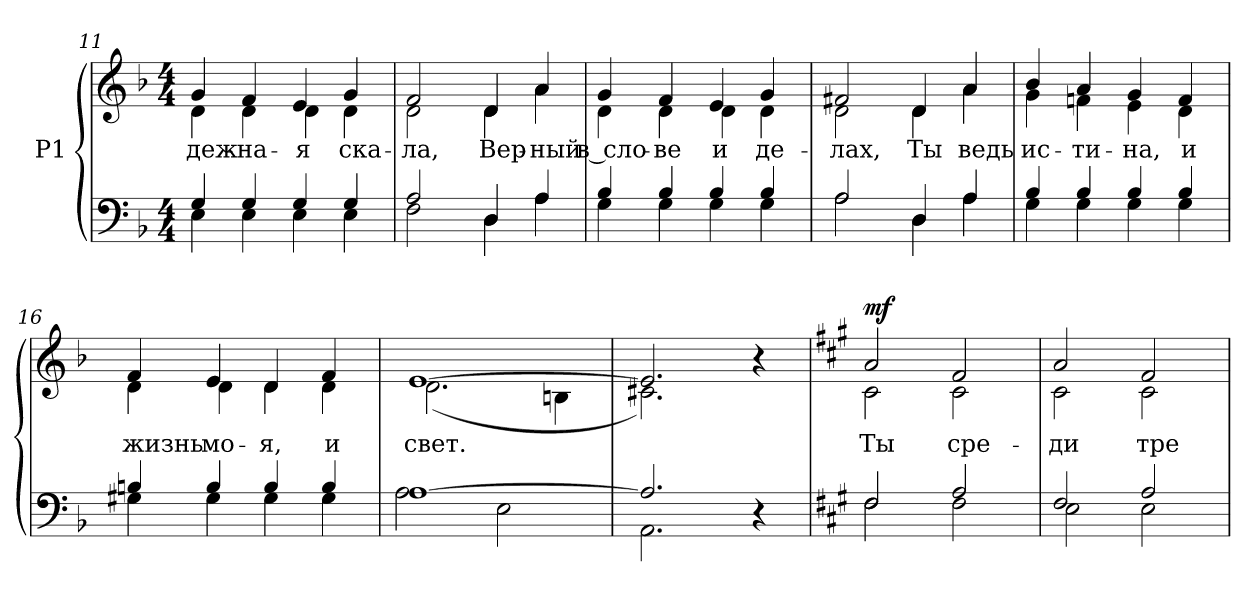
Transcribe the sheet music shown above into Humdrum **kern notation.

**kern	**kern	**text	**dynam
*part1	*part1	*part1	*part1
*staff2	*staff1	*staff1	*staff1/2
*I"P1	*	*	*
*clefF4	*clefG2	*	*
*k[b-]	*k[b-]	*	*
*d:	*d:	*	*
*M4/4	*M4/4	*	*
=11	=11	=11	=11
*^	*	*	*
!	!	!	!LO:LY:b:color=#000000	!
*	*	*^	*	*
4Gi/	4Ei\	4gi/	4di\	-деж-	.
!	!	!	!	!LO:LY:b:color=#000000	!
4Gi/	4Ei\	4fi/	4di\	-на-	.
!	!	!	!	!LO:LY:b:color=#000000	!
4Gi/	4Ei\	4ei/	4di\	-я	.
!	!	!	!	!LO:LY:b:color=#000000	!
4Gi/	4Ei\	4gi/	4di\	ска-	.
=12	=12	=12	=12	=12	=12
!	!	!	!	!LO:LY:b:color=#000000	!
2Ai/	2Fi\	2fi/	2di\	-ла,	.
!	!	!	!	!LO:LY:b:color=#000000	!
4Di/	4Di\	4di/	4di\	Вер-	.
!	!	!	!	!LO:LY:b:color=#000000	!
4Ai/	4Ai\	4ai/	4ai\	-ный	.
!!LO:LB:g=z	!!
=13	=13	=13	=13	=13	=13
!	!	!	!	!LO:LY:b:color=#000000	!
4B-i/	4Gi\	4gi/	4di\	в сло-	.
!	!	!	!	!LO:LY:b:color=#000000	!
4B-i/	4Gi\	4fi/	4di\	-ве	.
!	!	!	!	!LO:LY:b:color=#000000	!
4B-i/	4Gi\	4ei/	4di\	и	.
!	!	!	!	!LO:LY:b:color=#000000	!
4B-i/	4Gi\	4gi/	4di\	де-	.
=14	=14	=14	=14	=14	=14
!	!	!	!	!LO:LY:b:color=#000000	!
2Ai/	2Ai\	2f#Xi/	2di\	-лах,	.
!	!	!	!	!LO:LY:b:color=#000000	!
4Di/	4Di\	4di/	4di\	Ты	.
!	!	!	!	!LO:LY:b:color=#000000	!
4Ai/	4Ai\	4ai/	4ai\	ведь	.
=15	=15	=15	=15	=15	=15
!	!	!	!	!LO:LY:b:color=#000000	!
4B-i/	4Gi\	4b-i/	4gi\	ис-	.
!	!	!	!	!LO:LY:b:color=#000000	!
4B-i/	4Gi\	4ai/	4fni\	-ти-	.
!	!	!	!	!LO:LY:b:color=#000000	!
4B-i/	4Gi\	4gi/	4ei\	-на,	.
!	!	!	!	!LO:LY:b:color=#000000	!
4B-i/	4Gi\	4fi/	4di\	и	.
=16	=16	=16	=16	=16	=16
!	!	!	!	!LO:LY:b:color=#000000	!
4Bni/	4G#Xi\	4fi/	4di\	жизнь	.
!	!	!	!	!LO:LY:b:color=#000000	!
4Bi/	4G#i\	4ei/	4di\	мо-	.
!	!	!	!	!LO:LY:b:color=#000000	!
4Bi/	4G#i\	4di/	4di\	-я,	.
!	!	!	!	!LO:LY:b:color=#000000	!
4Bi/	4G#i\	4fi/	4di\	и	.
=17	=17	=17	=17	=17	=17
!	!	!	!	!LO:LY:b:color=#000000	!
[>1Ai	2Ai\	[>1ei	(2.di\	свет.	.
.	2Ei\	.	.	.	.
.	.	.	4Bni\	.	.
!!LO:LB:g=z	!!
=18	=18	=18	=18	=18	=18
2.Ai/]	2.AAi\	2.ei/]	2.c#Xi\)	.	.
4r	4ryy	4r	4ryy	.	.
=19	=19	=19	=19	=19	=19
*k[f#c#g#]	*	*k[f#c#g#]	*	*	*
*f#:	*	*f#:	*	*	*
!	!	!	!	!LO:LY:b:color=#000000	!
2F#i/	2F#i\	2ai/	2c#i\	Ты	mf
!	!	!	!	!LO:LY:b:color=#000000	!
2Ai/	2F#i\	2f#i/	2c#i\	сре-	.
=20	=20	=20	=20	=20	=20
!	!	!	!	!LO:LY:b:color=#000000	!
2F#i/	2Ei\	2ai/	2c#i\	-ди	.
!	!	!	!	!LO:LY:b:color=#000000	!
2Ai/	2Ei\	2f#i/	2c#i\	тре-	.
*v	*v	*	*	*	*
*	*v	*v	*	*
=	=	=	=
*-	*-	*-	*-
